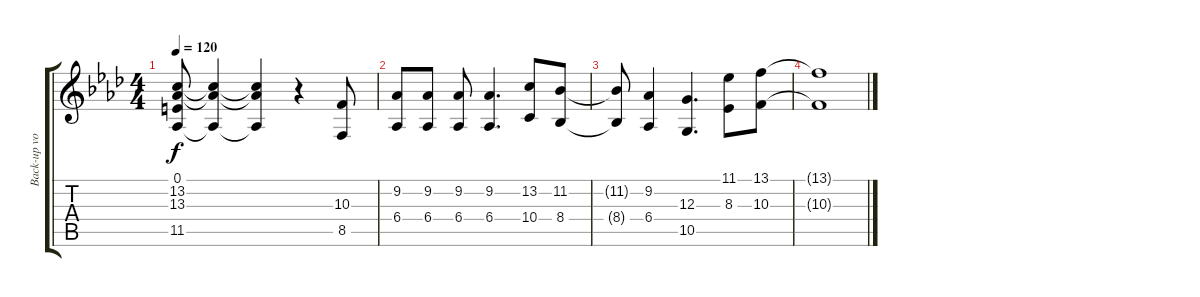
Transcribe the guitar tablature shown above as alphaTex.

\track ("Back-up vocals" "Back-up vo") {instrument stringensemble1}
\staff {score tabs}
\tuning (E4 B3 G3 D3 A2 E2) {hide}
\ts (4 4)
\tempo 120
\clef g2
\ks ab
(0.1 13.2{t} 13.3{t} 11.5{t}).8{dy f} (13.2{t} 13.3{t} 11.5{t}).4 (13.2{t} 13.3{t} 11.5{t}).4 r.4{volume 15 instrument pad1newage} (10.3 8.5).8 |
(9.2 6.4).8 (9.2 6.4).8 (9.2 6.4).8 (9.2 6.4).4{d} (13.2 10.4).8 (11.2 8.4).8 |
(11.2{t} 8.4{t}).8 (9.2 6.4).4 (12.3 10.5).4{d} (11.1 8.3).8 (13.1 10.3).8 |
(13.1{t} 10.3{t}).1
